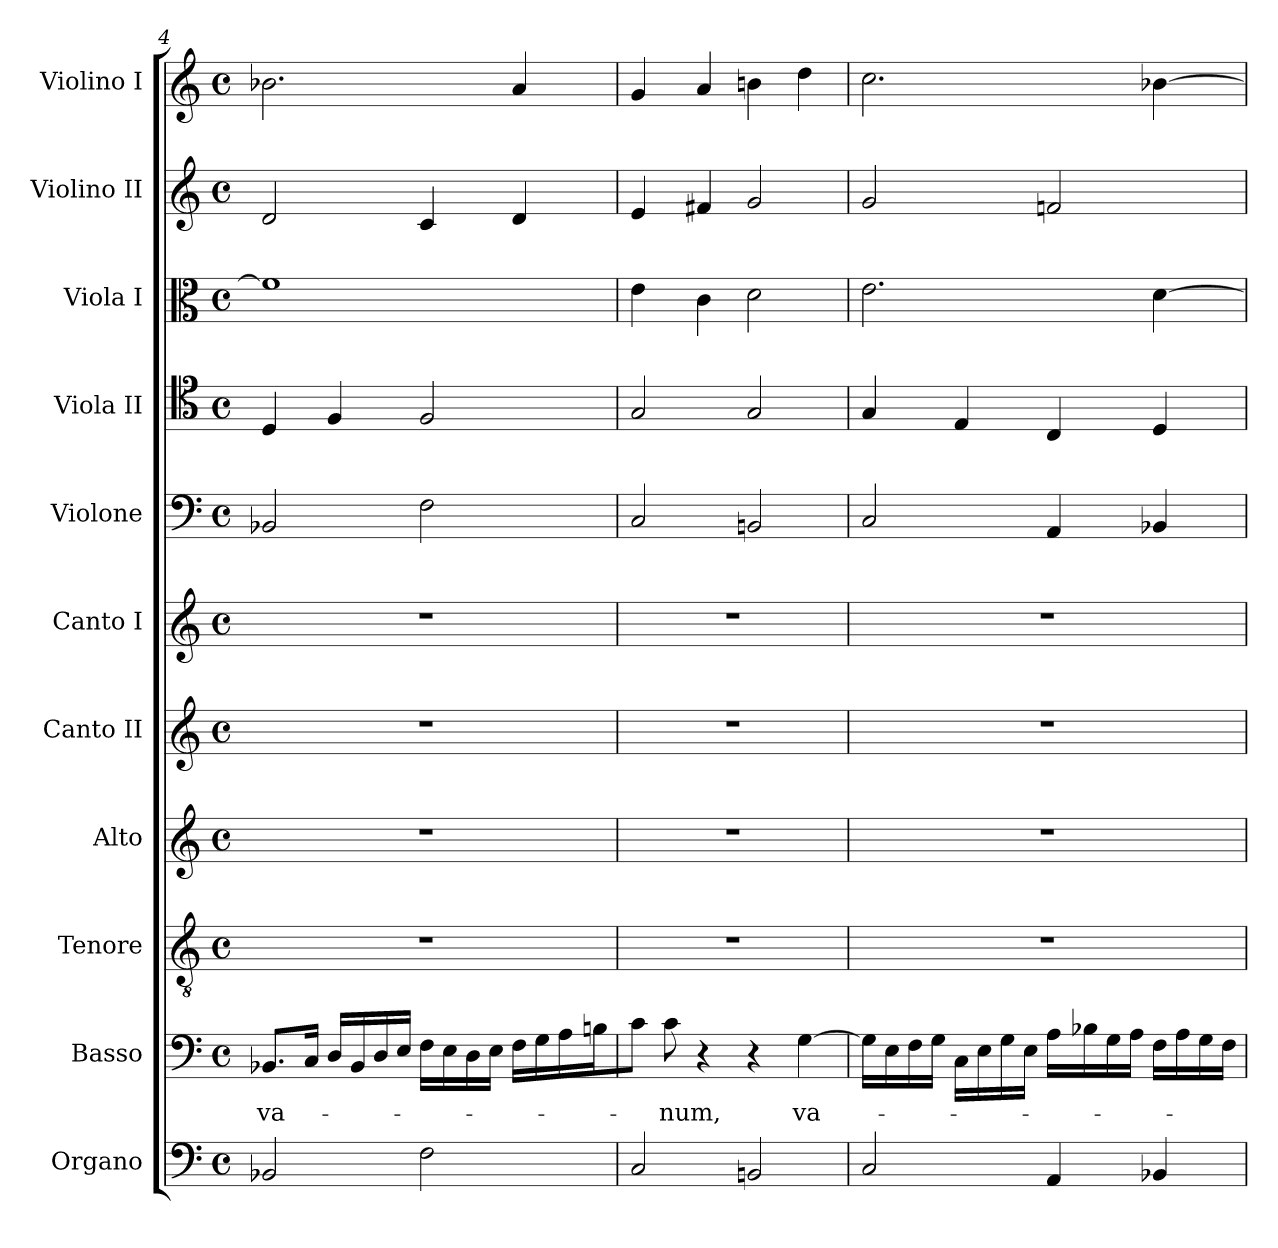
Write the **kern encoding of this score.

**kern	**kern	**text	**kern	**kern	**kern	**kern	**kern	**kern	**kern	**kern	**kern
*part11	*part10	*part10	*part9	*part8	*part7	*part6	*part5	*part4	*part3	*part2	*part1
*staff11	*staff10	*staff10	*staff9	*staff8	*staff7	*staff6	*staff5	*staff4	*staff3	*staff2	*staff1
*I"Organo	*I"Basso	*	*I"Tenore	*I"Alto	*I"Canto II	*I"Canto I	*I"Violone	*I"Viola II	*I"Viola I	*I"Violino II	*I"Violino I
*I'Org.	*I'B.	*	*I'T.	*I'A.	*I'C. II	*I'C. I	*I'Vne.	*I'Vla. II	*I'Vla. I	*I'Vl. II	*I'Vl. I
*clefF4	*clefF4	*	*clefGv2	*clefG2	*clefG2	*clefG2	*clefF4	*clefC4	*clefC3	*clefG2	*clefG2
*	*	*	*ITrd7c12	*	*	*	*	*	*	*	*
*k[]	*k[]	*	*k[]	*k[]	*k[]	*k[]	*k[]	*k[]	*k[]	*k[]	*k[]
*C:	*C:	*	*C:	*C:	*C:	*C:	*C:	*C:	*C:	*C:	*C:
*M4/4	*M4/4	*	*M4/4	*M4/4	*M4/4	*M4/4	*M4/4	*M4/4	*M4/4	*M4/4	*M4/4
*met(c)	*met(c)	*	*met(c)	*met(c)	*met(c)	*met(c)	*met(c)	*met(c)	*met(c)	*met(c)	*met(c)
=4	=4	=4	=4	=4	=4	=4	=4	=4	=4	=4	=4
!	!	!LO:LY:b:color=#000000	!	!	!	!	!	!	!	!	!
2BB-Xi/	8.BB-Xi/L	va-	1r	1r	1r	1r	2BB-Xi/	4Di/	1fi]	2di/	2.b-Xi\
.	16Ci/Jk	.	.	.	.	.	.	.	.	.	.
.	16Di/LL	.	.	.	.	.	.	4Fi/	.	.	.
.	16BB-i/	.	.	.	.	.	.	.	.	.	.
.	16Di/	.	.	.	.	.	.	.	.	.	.
.	16Ei/JJ	.	.	.	.	.	.	.	.	.	.
2Fi\	16Fi\LL	.	.	.	.	.	2Fi\	2Fi/	.	4ci/	.
.	16Ei\	.	.	.	.	.	.	.	.	.	.
.	16Di\	.	.	.	.	.	.	.	.	.	.
.	16Ei\JJ	.	.	.	.	.	.	.	.	.	.
.	16Fi\LL	.	.	.	.	.	.	.	.	4di/	4ai/
.	16Gi\	.	.	.	.	.	.	.	.	.	.
.	16Ai\	.	.	.	.	.	.	.	.	.	.
.	16Bni\J	.	.	.	.	.	.	.	.	.	.
=5	=5	=5	=5	=5	=5	=5	=5	=5	=5	=5	=5
2Ci/	8ci\J	.	1r	1r	1r	1r	2Ci/	2Gi/	4ei\	4ei/	4gi/
!	!	!LO:LY:b:color=#000000	!	!	!	!	!	!	!	!	!
.	8ci\	-num,	.	.	.	.	.	.	.	.	.
.	4r	.	.	.	.	.	.	.	4ci\	4f#Xi/	4ai/
2BBni/	4r	.	.	.	.	.	2BBni/	2Gi/	2di\	2gi/	4bni\
!	!	!LO:LY:b:color=#000000	!	!	!	!	!	!	!	!	!
.	[>4Gi\	va-	.	.	.	.	.	.	.	.	4ddi\
!!LO:PB:g=z
=6	=6	=6	=6	=6	=6	=6	=6	=6	=6	=6	=6
2Ci/	16Gi\LL]	.	1r	1r	1r	1r	2Ci/	4Gi/	2.ei\	2gi/	2.cci\
.	16Ei\	.	.	.	.	.	.	.	.	.	.
.	16Fi\	.	.	.	.	.	.	.	.	.	.
.	16Gi\JJ	.	.	.	.	.	.	.	.	.	.
.	16Ci\LL	.	.	.	.	.	.	4Ei/	.	.	.
.	16Ei\	.	.	.	.	.	.	.	.	.	.
.	16Gi\	.	.	.	.	.	.	.	.	.	.
.	16Ei\JJ	.	.	.	.	.	.	.	.	.	.
4AAi/	16Ai\LL	.	.	.	.	.	4AAi/	4Ci/	.	2fni/	.
.	16B-Xi\	.	.	.	.	.	.	.	.	.	.
.	16Gi\	.	.	.	.	.	.	.	.	.	.
.	16Ai\JJ	.	.	.	.	.	.	.	.	.	.
4BB-Xi/	16Fi\LL	.	.	.	.	.	4BB-Xi/	4Di/	[>4di\	.	[>4b-Xi\
.	16Ai\	.	.	.	.	.	.	.	.	.	.
.	16Gi\	.	.	.	.	.	.	.	.	.	.
.	16Fi\JJ	.	.	.	.	.	.	.	.	.	.
=	=	=	=	=	=	=	=	=	=	=	=
*-	*-	*-	*-	*-	*-	*-	*-	*-	*-	*-	*-
